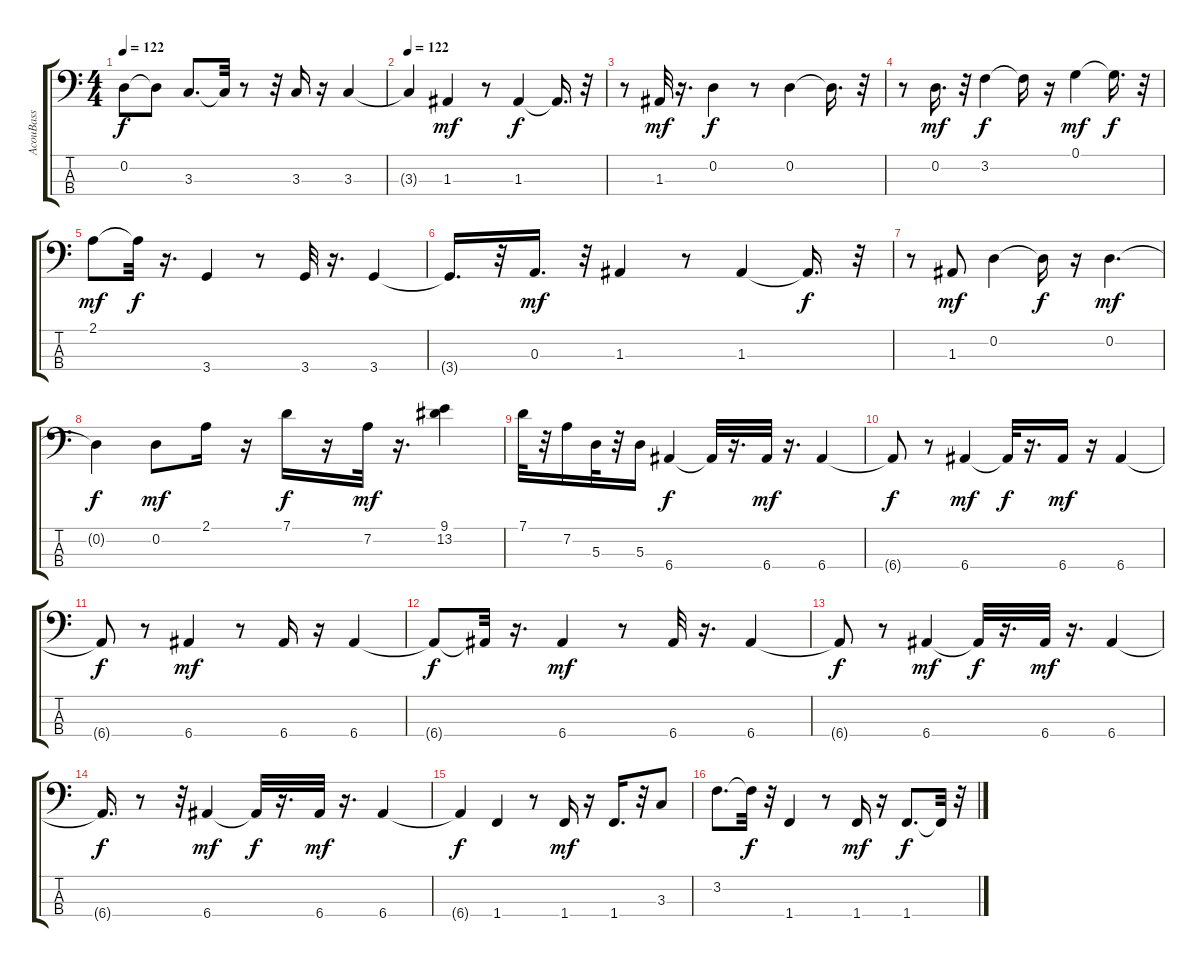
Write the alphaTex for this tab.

\track ("AcouBass" "AcouBass") {instrument acousticbass}
\staff {score tabs}
\tuning (G2 D2 A1 E1) {hide}
\ts (4 4)
\tempo 122
\clef f4
\ks c
0.2.8{dy f} 0.2{t}.8 3.3.8{d} 3.3{t}.32 r.8 r.32 3.3.16 r.16 3.3.4 |
\tempo 122
3.3{t}.4 1.3.4{dy mf} r.8 1.3.4{dy f} 1.3{t}.16{d} r.32 |
r.8 1.3.32{dy mf} r.16{d} 0.2.4{dy f} r.8 0.2.4 0.2{t}.16{d} r.32 |
r.8 0.2.16{d dy mf} r.32 3.2.4{dy f} 3.2{t}.16 r.16 0.1.4{dy mf} 0.1{t}.16{d dy f} r.32 |
2.1.8{dy mf} 2.1{t}.32{dy f} r.16{d} 3.4.4 r.8 3.4.32 r.16{d} 3.4.4 |
3.4{t}.16{d} r.32 0.3.16{d dy mf} r.32 1.3.4 r.8 1.3.4 1.3{t}.16{d dy f} r.32 |
r.8 1.3.8{dy mf} 0.2.4 0.2{t}.16{dy f} r.16 0.2.4{d dy mf} |
0.2{t}.4{dy f} 0.2.8{dy mf} 2.1.16 r.16 7.1.16{dy f} r.16 7.2.32{dy mf} r.16{d} (9.1 13.2).4 |
7.1.32 r.32 7.2.16 5.3.32 r.32 5.3.16 6.4.4{dy f} 6.4{t}.32 r.16{d} 6.4.32{dy mf} r.16{d} 6.4.4 |
6.4{t}.8{dy f} r.8 6.4.4{dy mf} 6.4{t}.32{dy f} r.16{d} 6.4.16{dy mf} r.16 6.4.4 |
6.4{t}.8{dy f} r.8 6.4.4{dy mf} r.8 6.4.16 r.16 6.4.4 |
6.4{t}.8{dy f} 6.4{t}.32 r.16{d} 6.4.4{dy mf} r.8 6.4.32 r.16{d} 6.4.4 |
6.4{t}.8{dy f} r.8 6.4.4{dy mf} 6.4{t}.32{dy f} r.16{d} 6.4.32{dy mf} r.16{d} 6.4.4 |
6.4{t}.16{d dy f} r.8 r.32 6.4.4{dy mf} 6.4{t}.32{dy f} r.16{d} 6.4.32{dy mf} r.16{d} 6.4.4 |
6.4{t}.4{dy f} 1.4.4 r.8 1.4.16{dy mf} r.16 1.4.16{d} r.32 3.3.8 |
3.2.8{d} 3.2{t}.32{dy f} r.32 1.4.4 r.8 1.4.16{dy mf} r.16 1.4.8{d dy f} 1.4{t}.32 r.32
